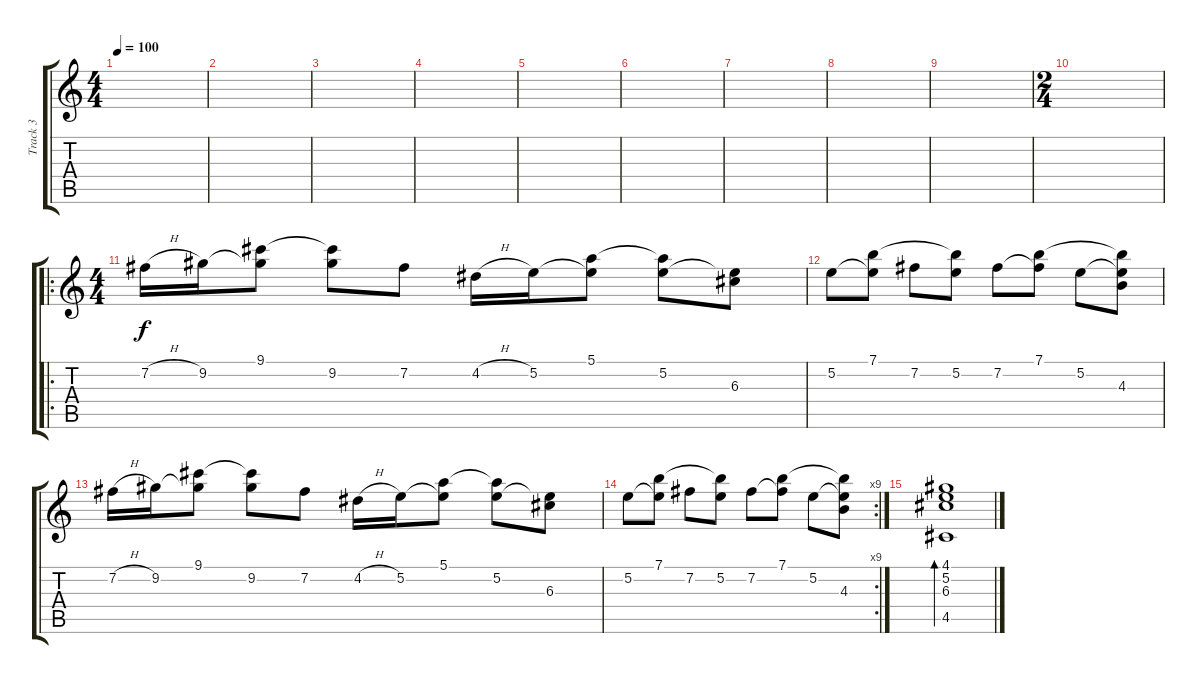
\track ("Track 3" "Track 3") {instrument distortionguitar}
\staff {score tabs}
\tuning (E4 B3 G3 D3 A2 E2) {hide}
\ts (4 4)
\tempo 100
\clef g2
\ks c
|
|
|
|
|
|
|
|
|
\ts (2 4)
|
\ro
\ts (4 4)
7.2{h}.16 9.2.16 (9.1 9.2{t}).8 (9.1{t} 9.2).8 7.2.8 4.2{h}.16 5.2.16 (5.1 5.2{t}).8 (5.1{t} 5.2).8 (5.2{t} 6.3).8 |
5.2.8 (7.1 5.2{t}).8 7.2.8 (7.1{t} 5.2).8 7.2.8 (7.1 7.2{t}).8 5.2.8 (7.1{t} 5.2{t} 4.3).8 |
7.2{h}.16 9.2.16 (9.1 9.2{t}).8 (9.1{t} 9.2).8 7.2.8 4.2{h}.16 5.2.16 (5.1 5.2{t}).8 (5.1{t} 5.2).8 (5.2{t} 6.3).8 |
\rc 9
5.2.8 (7.1 5.2{t}).8 7.2.8 (7.1{t} 5.2).8 7.2.8 (7.1 7.2{t}).8 5.2.8 (7.1{t} 5.2{t} 4.3).8 |
(4.1 5.2 6.3 4.5).1{bd 60}
